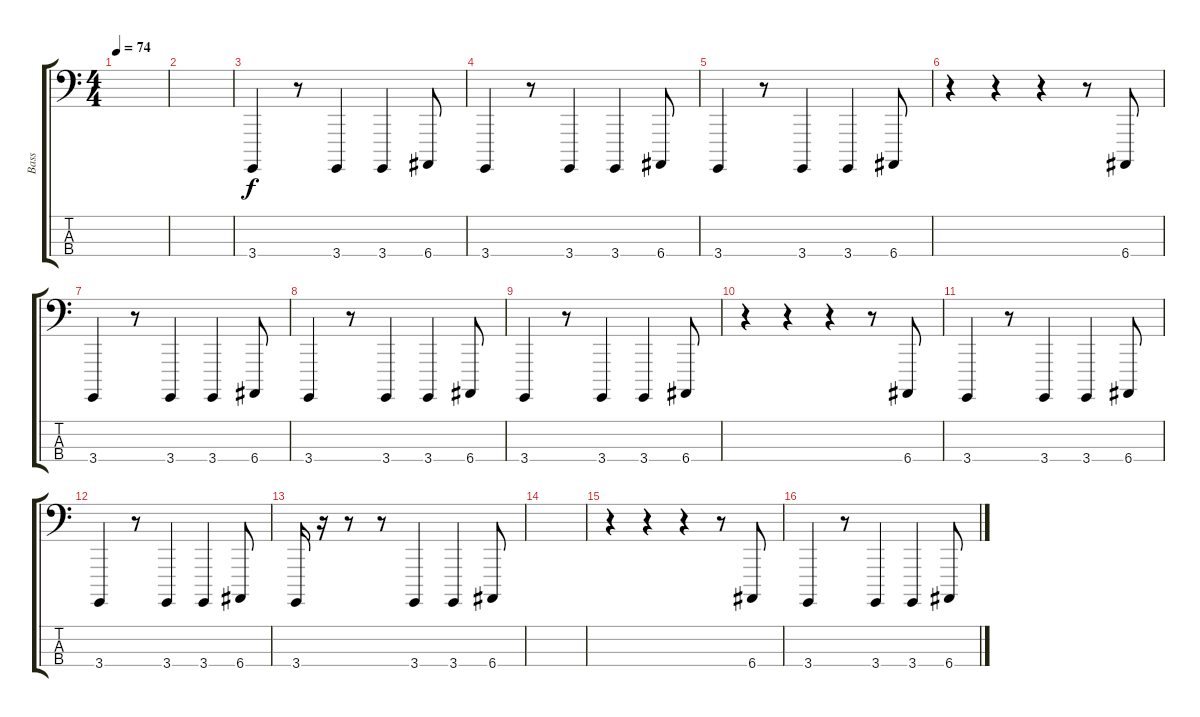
\track ("Bass" "Bass") {instrument lead8bassandlead}
\staff {score tabs}
\tuning (G1 D1 A0 E0) {hide}
\ts (4 4)
\tempo 74
\clef f4
\ks c
|
|
3.4.4 r.8 3.4.4 3.4.4 6.4.8 |
3.4.4 r.8 3.4.4 3.4.4 6.4.8 |
3.4.4 r.8 3.4.4 3.4.4 6.4.8 |
r.4 r.4 r.4 r.8 6.4.8 |
3.4.4 r.8 3.4.4 3.4.4 6.4.8 |
3.4.4 r.8 3.4.4 3.4.4 6.4.8 |
3.4.4 r.8 3.4.4 3.4.4 6.4.8 |
r.4 r.4 r.4 r.8 6.4.8 |
3.4.4 r.8 3.4.4 3.4.4 6.4.8 |
3.4.4 r.8 3.4.4 3.4.4 6.4.8 |
3.4.16 r.16 r.8 r.8 3.4.4 3.4.4 6.4.8 |
|
r.4 r.4 r.4 r.8 6.4.8 |
3.4.4 r.8 3.4.4 3.4.4 6.4.8
